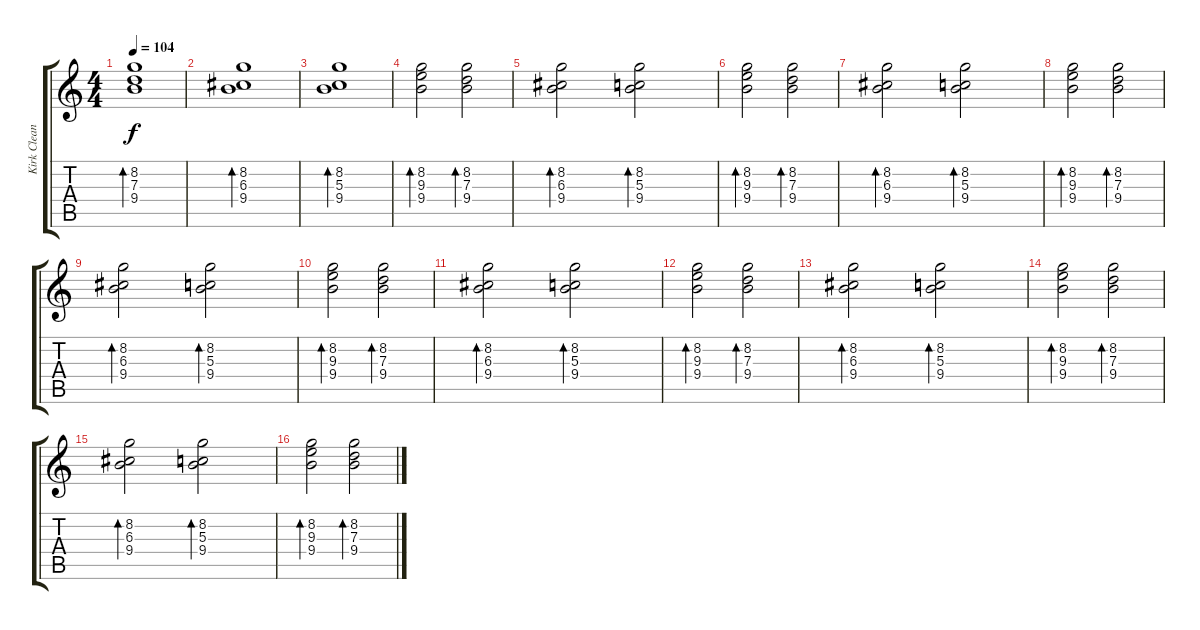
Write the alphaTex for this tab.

\track ("Kirk Clean" "Kirk Clean") {instrument electricguitarclean}
\staff {score tabs}
\tuning (E4 B3 G3 D3 A2 E2) {hide}
\ts (4 4)
\tempo 104
\clef g2
\ks c
(8.2 7.3 9.4).1{bd 240 dy f} |
(8.2 6.3 9.4).1{bd 240} |
(8.2 5.3 9.4).1{bd 240} |
(8.2 9.3 9.4).2{bd 240} (8.2 7.3 9.4).2{bd 120} |
(8.2 6.3 9.4).2{bd 120} (8.2 5.3 9.4).2{bd 120} |
(8.2 9.3 9.4).2{bd 240} (8.2 7.3 9.4).2{bd 120} |
(8.2 6.3 9.4).2{bd 120} (8.2 5.3 9.4).2{bd 120} |
(8.2 9.3 9.4).2{bd 240} (8.2 7.3 9.4).2{bd 120} |
(8.2 6.3 9.4).2{bd 120} (8.2 5.3 9.4).2{bd 120} |
(8.2 9.3 9.4).2{bd 240} (8.2 7.3 9.4).2{bd 120} |
(8.2 6.3 9.4).2{bd 120} (8.2 5.3 9.4).2{bd 120} |
(8.2 9.3 9.4).2{bd 240} (8.2 7.3 9.4).2{bd 120} |
(8.2 6.3 9.4).2{bd 120} (8.2 5.3 9.4).2{bd 120} |
(8.2 9.3 9.4).2{bd 240} (8.2 7.3 9.4).2{bd 120} |
(8.2 6.3 9.4).2{bd 120} (8.2 5.3 9.4).2{bd 120} |
(8.2 9.3 9.4).2{bd 240} (8.2 7.3 9.4).2{bd 120}
